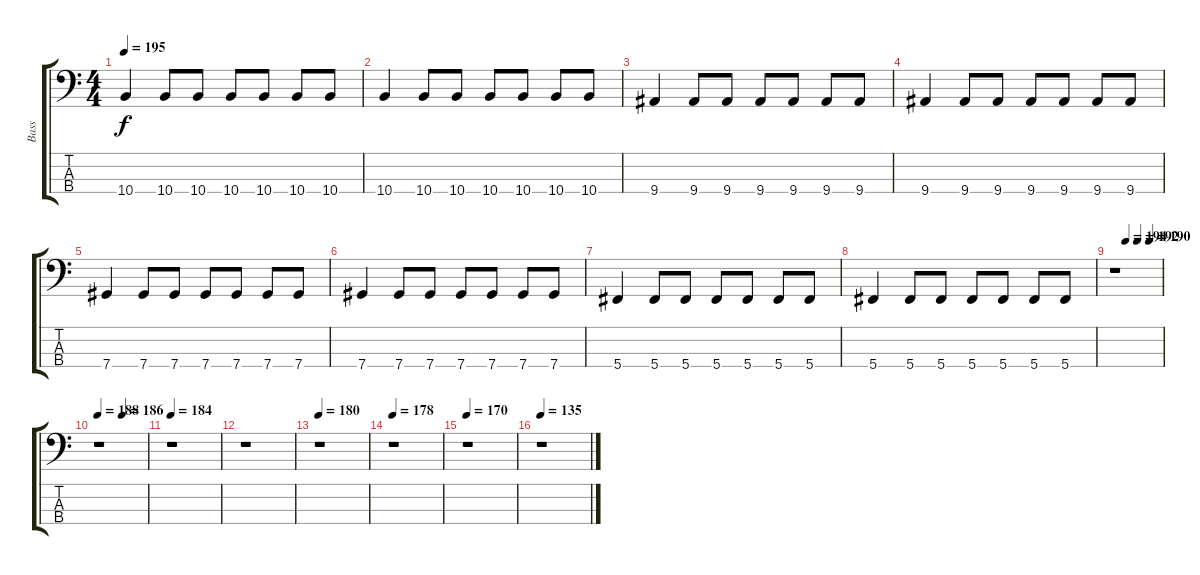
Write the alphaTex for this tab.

\track ("Bass" "Bass") {instrument electricbasspick}
\staff {score tabs}
\tuning (Gb2 Db2 Ab1 Db1) {hide}
\ts (4 4)
\tempo 195
\clef f4
\ks c
10.4.4{dy f} 10.4.8 10.4.8 10.4.8 10.4.8 10.4.8 10.4.8 |
10.4.4 10.4.8 10.4.8 10.4.8 10.4.8 10.4.8 10.4.8 |
9.4.4 9.4.8 9.4.8 9.4.8 9.4.8 9.4.8 9.4.8 |
9.4.4 9.4.8 9.4.8 9.4.8 9.4.8 9.4.8 9.4.8 |
7.4.4 7.4.8 7.4.8 7.4.8 7.4.8 7.4.8 7.4.8 |
7.4.4 7.4.8 7.4.8 7.4.8 7.4.8 7.4.8 7.4.8 |
5.4.4 5.4.8 5.4.8 5.4.8 5.4.8 5.4.8 5.4.8 |
5.4.4 5.4.8 5.4.8 5.4.8 5.4.8 5.4.8 5.4.8 |
\tempo (194 0.25)
\tempo (192 0.5)
\tempo (190 0.75)
r.1 |
\tempo 188
\tempo (186 0.5)
r.1 |
\tempo 184
r.1 |
r.1 |
\tempo 180
r.1 |
\tempo 178
r.1 |
\tempo 170
r.1 |
\tempo 135
r.1
